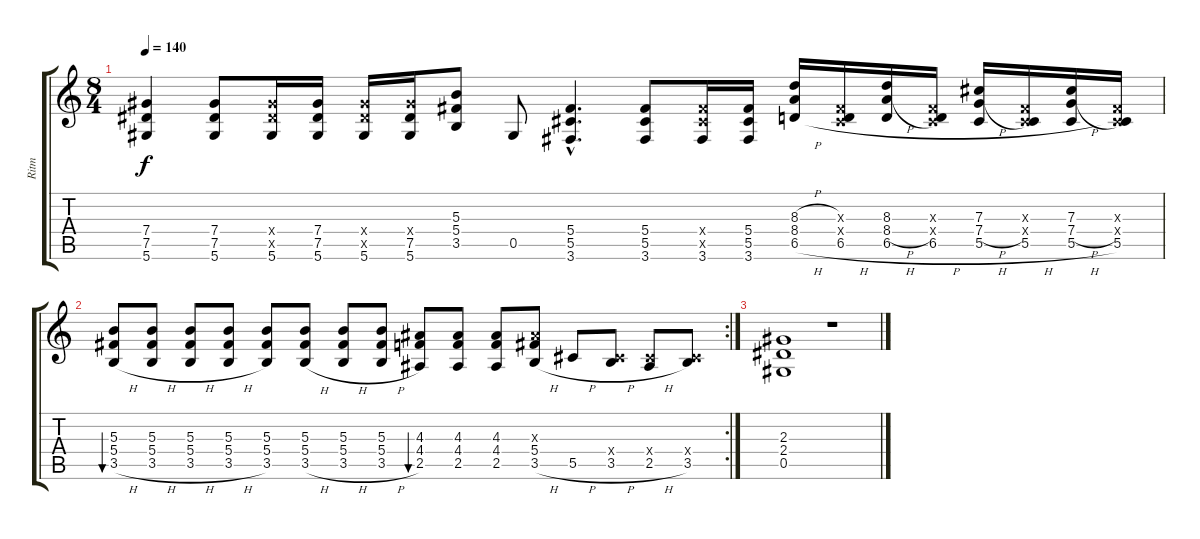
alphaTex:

\track ("Ritm" "Ritm") {instrument electricguitarjazz}
\staff {score tabs}
\tuning (Eb4 Bb3 Gb3 Db3 Ab2 Eb2) {hide}
\ts (8 4)
\tempo 140
\clef g2
\ks c
(7.4 7.5 5.6).4{dy f} (7.4 7.5 5.6).8 (7.4{x} 7.5{x} 5.6).16 (7.4 7.5 5.6).16 (7.4{x} 7.5{x} 5.6).16 (7.4{x} 7.5 5.6).16 (5.3 5.4 3.5).8 0.5.8 (5.4{hac} 5.5{hac} 3.6{hac}).4{d} (5.4 5.5 3.6).8 (5.4{x} 5.5{x} 3.6).16 (5.4 5.5 3.6).16 (8.3{h} 8.4{h} 6.5{h}).16 (0.3{x} 0.4{x} 6.5{h}).16 (8.3 8.4{h} 6.5{h}).16 (0.3{x} 0.4{x} 6.5{h}).16 (7.3 7.4{h} 5.5{h}).16 (0.3{x} 0.4{x} 5.5{h}).16 (7.3 7.4{h} 5.5{h}).16 (0.3{x} 0.4{x} 5.5).16 |
\rc 2
(5.3 5.4 3.5{h}).8{bu 480} (5.3 5.4 3.5{h}).8 (5.3 5.4 3.5{h}).8 (5.3 5.4 3.5{h}).8 (5.3 5.4 3.5).8 (5.3 5.4 3.5{h}).8 (5.3 5.4 3.5{h}).8 (5.3 5.4 3.5{h}).8 (4.3 4.4 2.5).8{bu 30} (4.3 4.4 2.5).8 (4.3 4.4 2.5).8 (4.3{x} 5.4 3.5{h}).8 5.5{h}.8 (0.4{x} 3.5{h}).8 (0.4{x} 2.5{h}).8 (0.4{x} 3.5).8 |
(2.3 2.4 0.5).1 r.1
